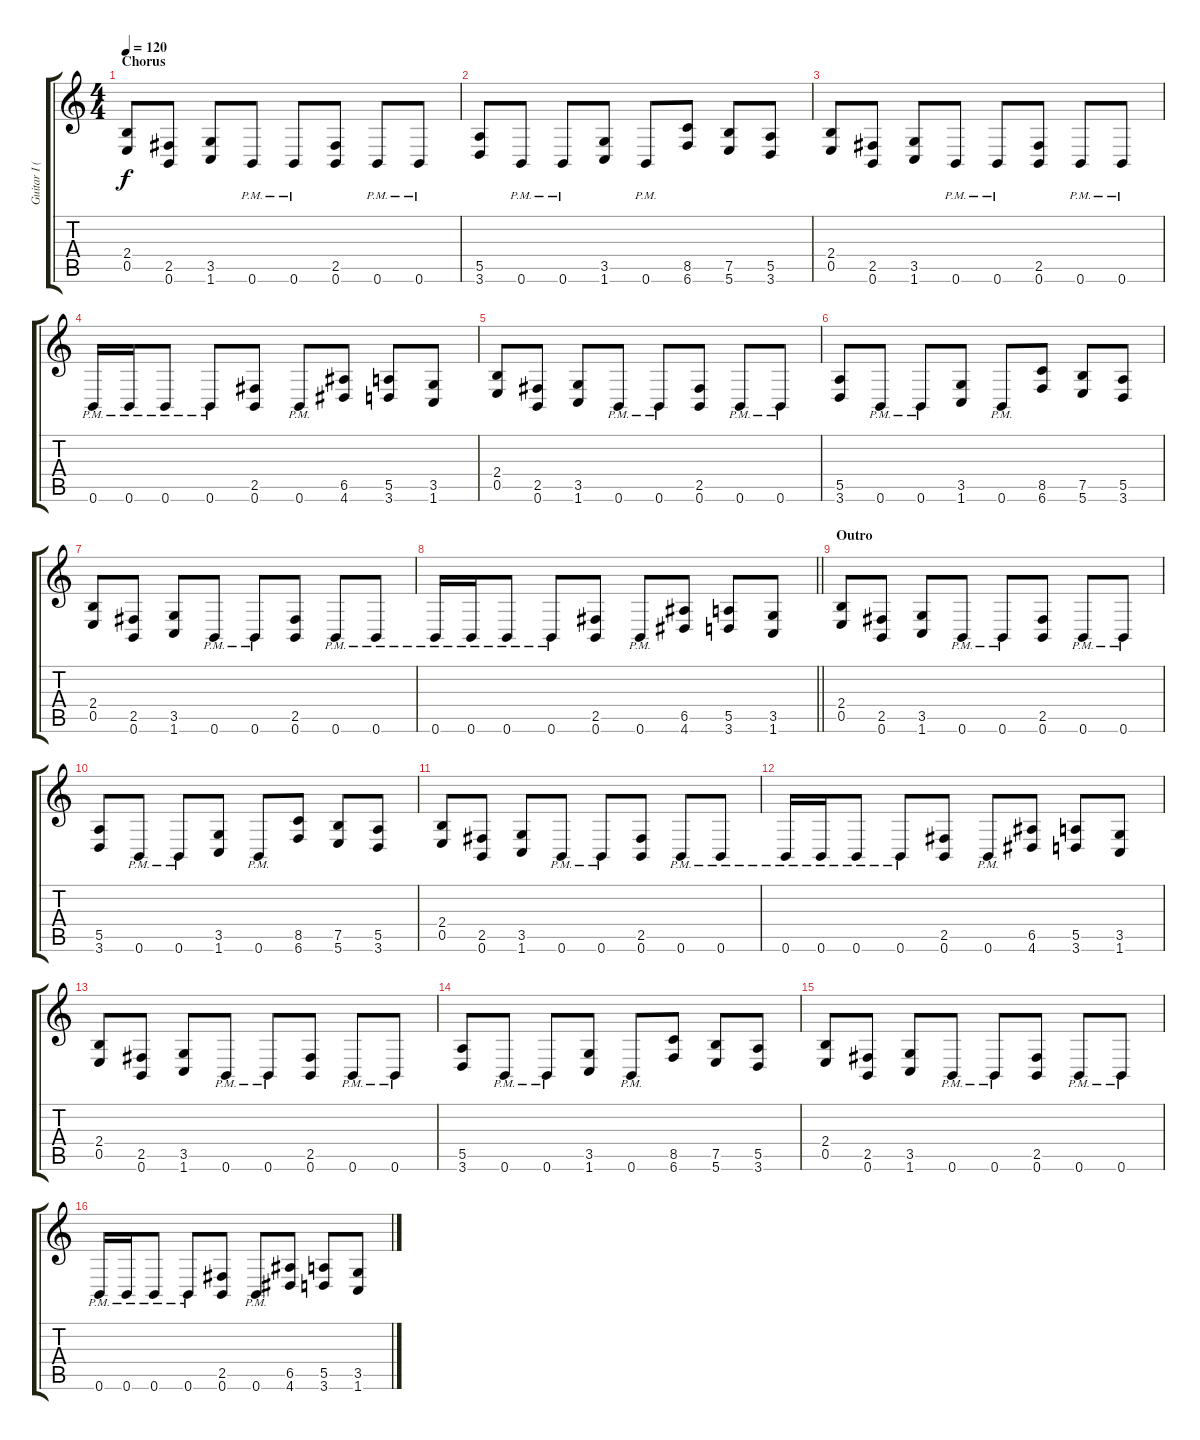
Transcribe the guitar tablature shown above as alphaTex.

\track ("Guitar I (Jean-Francois Dagenais)" "Guitar I (") {instrument distortionguitar}
\staff {score tabs}
\tuning (B3 Gb3 D3 A2 E2 B1) {hide}
\ts (4 4)
\section ("" "Chorus")
\tempo 120
\clef g2
\ks c
(2.4 0.5).8{dy f} (2.5 0.6).8 (3.5 1.6).8 0.6{pm}.8 0.6{pm}.8 (2.5 0.6).8 0.6{pm}.8 0.6{pm}.8 |
(5.5 3.6).8 0.6{pm}.8 0.6{pm}.8 (3.5 1.6).8 0.6{pm}.8 (8.5 6.6).8 (7.5 5.6).8 (5.5 3.6).8 |
(2.4 0.5).8 (2.5 0.6).8 (3.5 1.6).8 0.6{pm}.8 0.6{pm}.8 (2.5 0.6).8 0.6{pm}.8 0.6{pm}.8 |
0.6{pm}.16 0.6{pm}.16 0.6{pm}.8 0.6{pm}.8 (2.5 0.6).8 0.6{pm}.8 (6.5 4.6).8 (5.5 3.6).8 (3.5 1.6).8 |
(2.4 0.5).8 (2.5 0.6).8 (3.5 1.6).8 0.6{pm}.8 0.6{pm}.8 (2.5 0.6).8 0.6{pm}.8 0.6{pm}.8 |
(5.5 3.6).8 0.6{pm}.8 0.6{pm}.8 (3.5 1.6).8 0.6{pm}.8 (8.5 6.6).8 (7.5 5.6).8 (5.5 3.6).8 |
(2.4 0.5).8 (2.5 0.6).8 (3.5 1.6).8 0.6{pm}.8 0.6{pm}.8 (2.5 0.6).8 0.6{pm}.8 0.6{pm}.8 |
\barLineRight lightlight
0.6{pm}.16 0.6{pm}.16 0.6{pm}.8 0.6{pm}.8 (2.5 0.6).8 0.6{pm}.8 (6.5 4.6).8 (5.5 3.6).8 (3.5 1.6).8 |
\section ("" "Outro")
(2.4 0.5).8 (2.5 0.6).8 (3.5 1.6).8 0.6{pm}.8 0.6{pm}.8 (2.5 0.6).8 0.6{pm}.8 0.6{pm}.8 |
(5.5 3.6).8 0.6{pm}.8 0.6{pm}.8 (3.5 1.6).8 0.6{pm}.8 (8.5 6.6).8 (7.5 5.6).8 (5.5 3.6).8 |
(2.4 0.5).8 (2.5 0.6).8 (3.5 1.6).8 0.6{pm}.8 0.6{pm}.8 (2.5 0.6).8 0.6{pm}.8 0.6{pm}.8 |
0.6{pm}.16 0.6{pm}.16 0.6{pm}.8 0.6{pm}.8 (2.5 0.6).8 0.6{pm}.8 (6.5 4.6).8 (5.5 3.6).8 (3.5 1.6).8 |
(2.4 0.5).8 (2.5 0.6).8 (3.5 1.6).8 0.6{pm}.8 0.6{pm}.8 (2.5 0.6).8 0.6{pm}.8 0.6{pm}.8 |
(5.5 3.6).8 0.6{pm}.8 0.6{pm}.8 (3.5 1.6).8 0.6{pm}.8 (8.5 6.6).8 (7.5 5.6).8 (5.5 3.6).8 |
(2.4 0.5).8 (2.5 0.6).8 (3.5 1.6).8 0.6{pm}.8 0.6{pm}.8 (2.5 0.6).8 0.6{pm}.8 0.6{pm}.8 |
0.6{pm}.16 0.6{pm}.16 0.6{pm}.8 0.6{pm}.8 (2.5 0.6).8 0.6{pm}.8 (6.5 4.6).8 (5.5 3.6).8 (3.5 1.6).8
